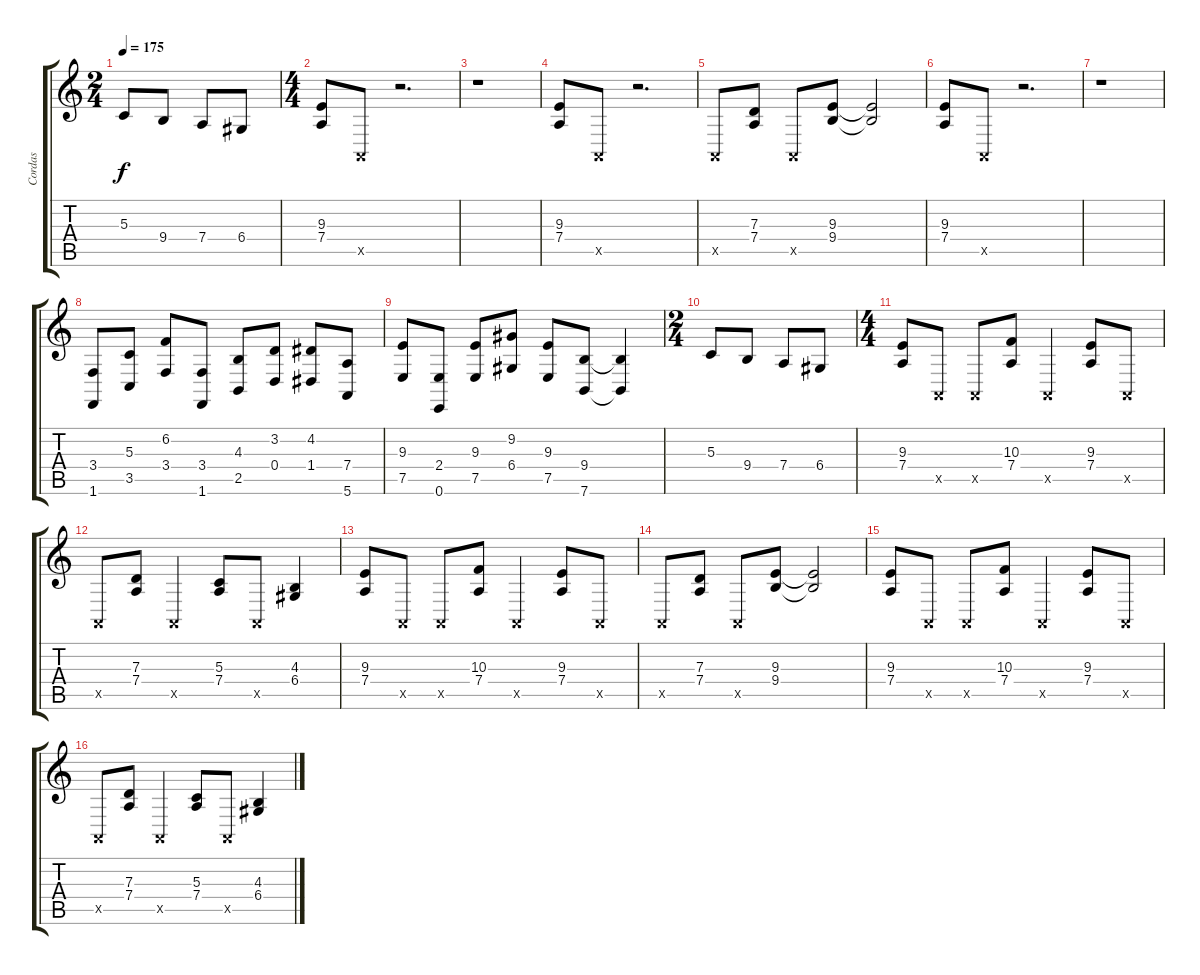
\track ("Cordas" "Cordas") {instrument stringensemble1}
\staff {score tabs}
\tuning (E4 B3 G3 D3 A2 E2) {hide}
\ts (2 4)
\tempo 175
\clef g2
\ks c
5.3.8{dy f instrument stringensemble1} 9.4.8 7.4.8 6.4.8 |
\ts (4 4)
(9.3 7.4).8 0.5{x}.8 r.2{d} |
r.1 |
(9.3 7.4).8 0.5{x}.8 r.2{d} |
0.5{x}.8 (7.3 7.4).8 0.5{x}.8 (9.3 9.4).8 (9.3{t} 9.4{t}).2 |
(9.3 7.4).8 0.5{x}.8 r.2{d} |
r.1 |
(3.4 1.6).8 (5.3 3.5).8 (6.2 3.4).8 (3.4 1.6).8 (4.3 2.5).8 (3.2 0.4).8 (4.2 1.4).8 (7.4 5.6).8 |
(9.3 7.5).8 (2.4 0.6).8 (9.3 7.5).8 (9.2 6.4).8 (9.3 7.5).8 (9.4 7.6).8 (9.4{t} 7.6{t}).4 |
\ts (2 4)
5.3.8 9.4.8 7.4.8 6.4.8 |
\ts (4 4)
(9.3 7.4).8 0.5{x}.8 0.5{x}.8 (10.3 7.4).8 0.5{x}.4 (9.3 7.4).8 0.5{x}.8 |
0.5{x}.8 (7.3 7.4).8 0.5{x}.4 (5.3 7.4).8 0.5{x}.8 (4.3 6.4).4 |
(9.3 7.4).8 0.5{x}.8 0.5{x}.8 (10.3 7.4).8 0.5{x}.4 (9.3 7.4).8 0.5{x}.8 |
0.5{x}.8 (7.3 7.4).8 0.5{x}.8 (9.3 9.4).8 (9.3{t} 9.4{t}).2 |
(9.3 7.4).8 0.5{x}.8 0.5{x}.8 (10.3 7.4).8 0.5{x}.4 (9.3 7.4).8 0.5{x}.8 |
0.5{x}.8 (7.3 7.4).8 0.5{x}.4 (5.3 7.4).8 0.5{x}.8 (4.3 6.4).4
